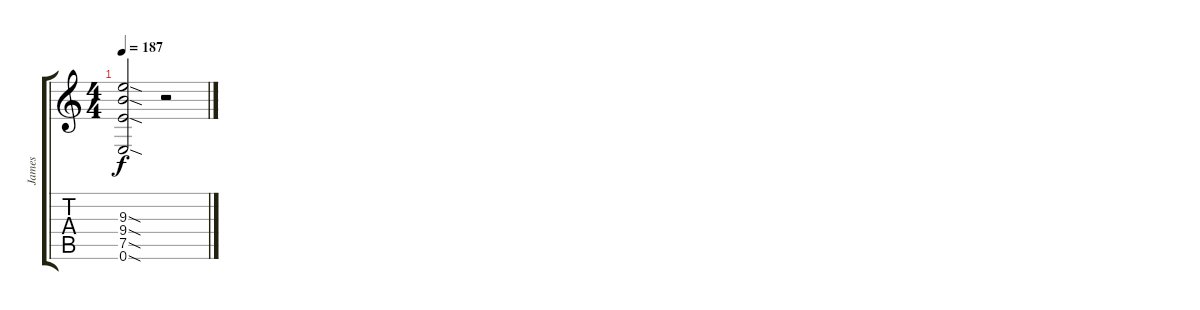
\track ("James" "James") {instrument distortionguitar}
\staff {score tabs}
\tuning (E4 B3 G3 D3 A2 E2) {hide}
\ts (4 4)
\tempo 187
\clef g2
\ks c
(9.3{sod} 9.4{sod} 7.5{sod} 0.6{sod}).2{dy f} r.2
